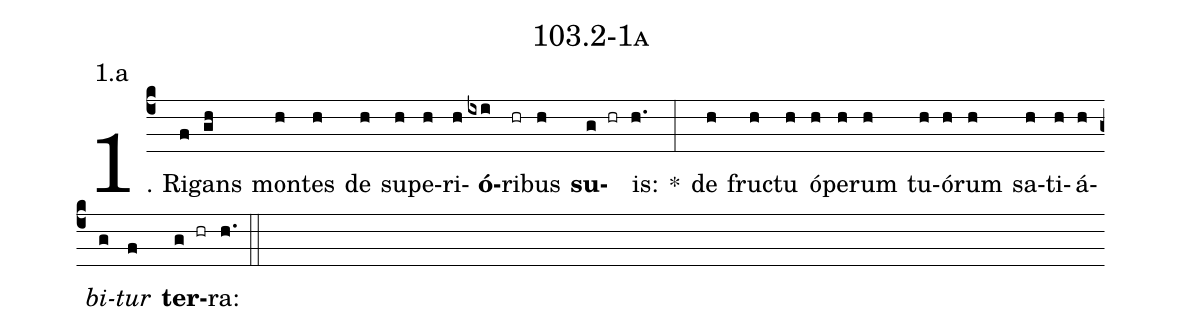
name: 103.2-1a;
annotation: 1.a;
%%
(c4)1. Ri(f)gans(gh) mon(h)tes(h) de(h) su(h)pe(h)ri(h)<b>ó</b>(ixi)ri(hr)bus(h) <b>su</b>(g hr)is:(h.) *(:) de(h) fruc(h)tu(h) ó(h)pe(h)rum(h) tu(h)ó(h)rum(h) sa(h)ti(h)á(h)<i>bi</i>(g)<i>tur</i>(f) <b>ter</b>(g hr)ra:(h.) (::)


%E(h) u(h) o(g) u(f) a(g) e.(h.) (::)
